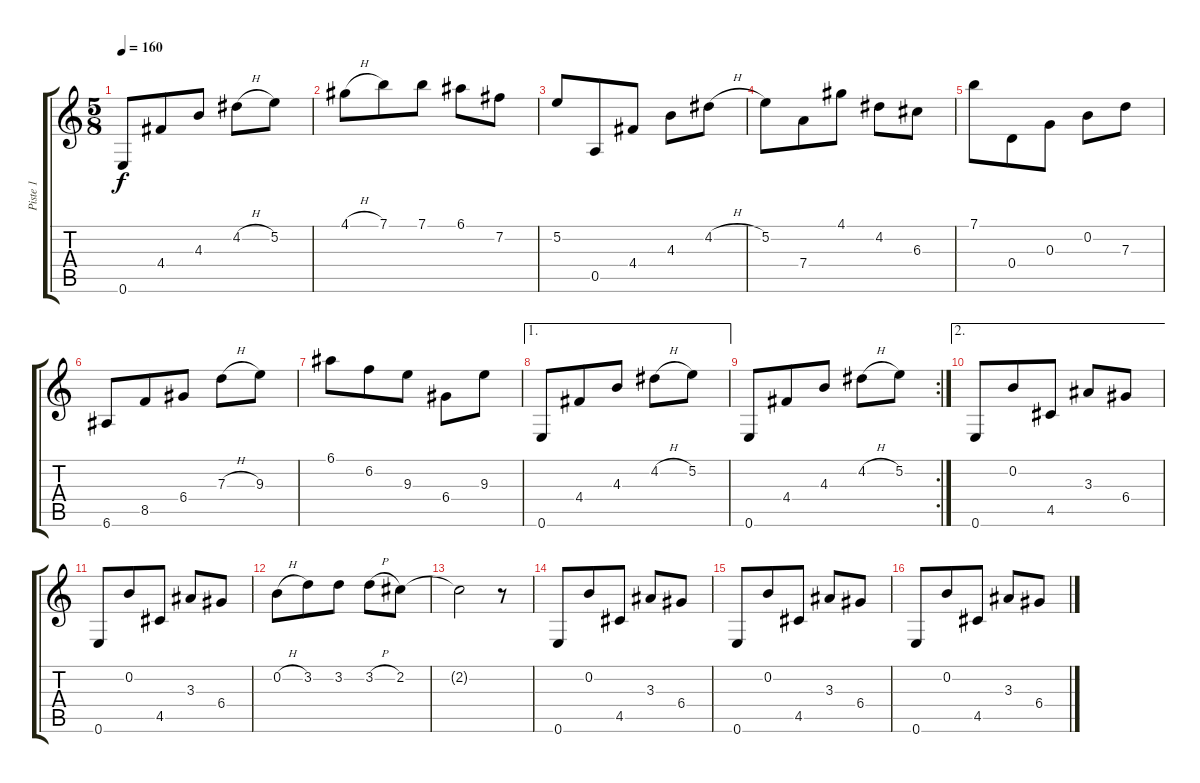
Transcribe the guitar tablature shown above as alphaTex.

\track ("Piste 1" "Piste 1") {instrument acousticguitarnylon}
\staff {score tabs}
\tuning (E4 B3 G3 D3 A2 E2) {hide}
\ts (5 8)
\tempo 160
\clef g2
\ks c
0.6.8{dy f} 4.4.8 4.3.8 4.2{h}.8 5.2.8 |
4.1{h}.8 7.1.8 7.1.8 6.1.8 7.2.8 |
5.2.8 0.5.8 4.4.8 4.3.8 4.2{h}.8 |
5.2.8 7.4.8 4.1.8 4.2.8 6.3.8 |
7.1.8 0.4.8 0.3.8 0.2.8 7.3.8 |
6.6.8 8.5.8 6.4.8 7.3{h}.8 9.3.8 |
6.1.8 6.2.8 9.3.8 6.4.8 9.3.8 |
\ae 1
0.6.8 4.4.8 4.3.8 4.2{h}.8 5.2.8 |
\rc 2
0.6.8 4.4.8 4.3.8 4.2{h}.8 5.2.8 |
\ae 2
0.6.8 0.2.8 4.5.8 3.3.8 6.4.8 |
0.6.8 0.2.8 4.5.8 3.3.8 6.4.8 |
0.2{h}.8 3.2.8 3.2.8 3.2{h}.8 2.2.8 |
2.2{t}.2 r.8 |
0.6.8 0.2.8 4.5.8 3.3.8 6.4.8 |
0.6.8 0.2.8 4.5.8 3.3.8 6.4.8 |
0.6.8 0.2.8 4.5.8 3.3.8 6.4.8
